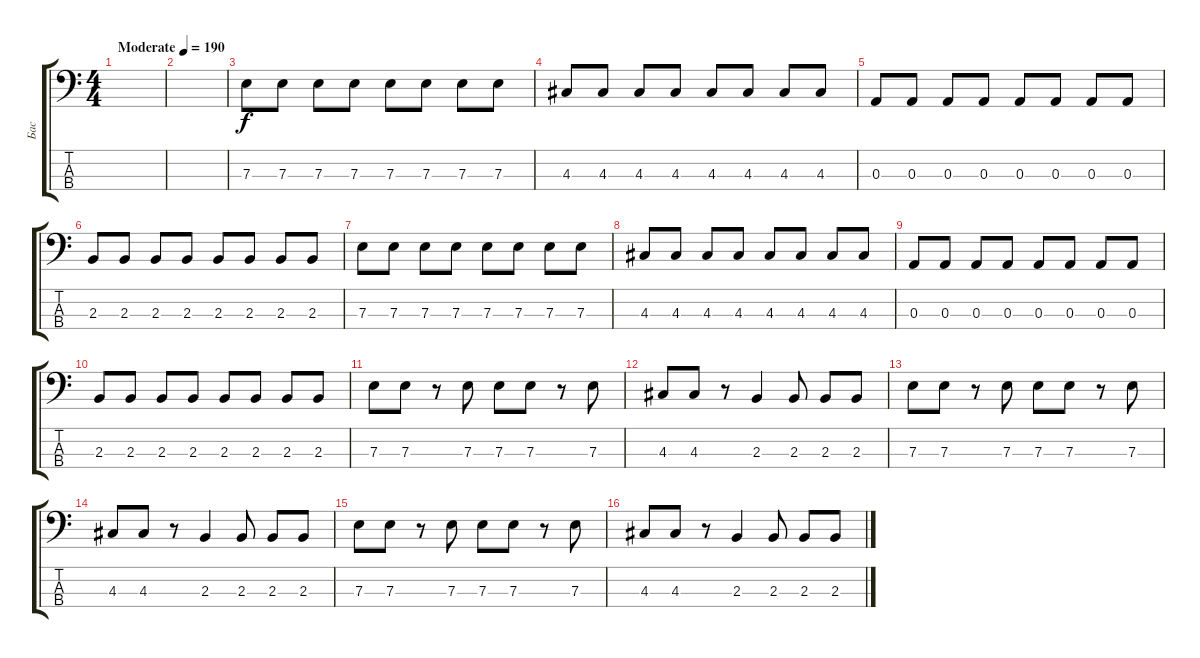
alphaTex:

\track ("Бас" "Бас") {instrument electricbasspick}
\staff {score tabs}
\tuning (G2 D2 A1 E1) {hide}
\ts (4 4)
\tempo (190 "Moderate")
\clef f4
\ks c
|
|
7.3.8 7.3.8 7.3.8 7.3.8 7.3.8 7.3.8 7.3.8 7.3.8 |
4.3.8 4.3.8 4.3.8 4.3.8 4.3.8 4.3.8 4.3.8 4.3.8 |
0.3.8 0.3.8 0.3.8 0.3.8 0.3.8 0.3.8 0.3.8 0.3.8 |
2.3.8 2.3.8 2.3.8 2.3.8 2.3.8 2.3.8 2.3.8 2.3.8 |
7.3.8 7.3.8 7.3.8 7.3.8 7.3.8 7.3.8 7.3.8 7.3.8 |
4.3.8 4.3.8 4.3.8 4.3.8 4.3.8 4.3.8 4.3.8 4.3.8 |
0.3.8 0.3.8 0.3.8 0.3.8 0.3.8 0.3.8 0.3.8 0.3.8 |
2.3.8 2.3.8 2.3.8 2.3.8 2.3.8 2.3.8 2.3.8 2.3.8 |
7.3.8 7.3.8 r.8 7.3.8 7.3.8 7.3.8 r.8 7.3.8 |
4.3.8 4.3.8 r.8 2.3.4 2.3.8 2.3.8 2.3.8 |
7.3.8 7.3.8 r.8 7.3.8 7.3.8 7.3.8 r.8 7.3.8 |
4.3.8 4.3.8 r.8 2.3.4 2.3.8 2.3.8 2.3.8 |
7.3.8 7.3.8 r.8 7.3.8 7.3.8 7.3.8 r.8 7.3.8 |
4.3.8 4.3.8 r.8 2.3.4 2.3.8 2.3.8 2.3.8
